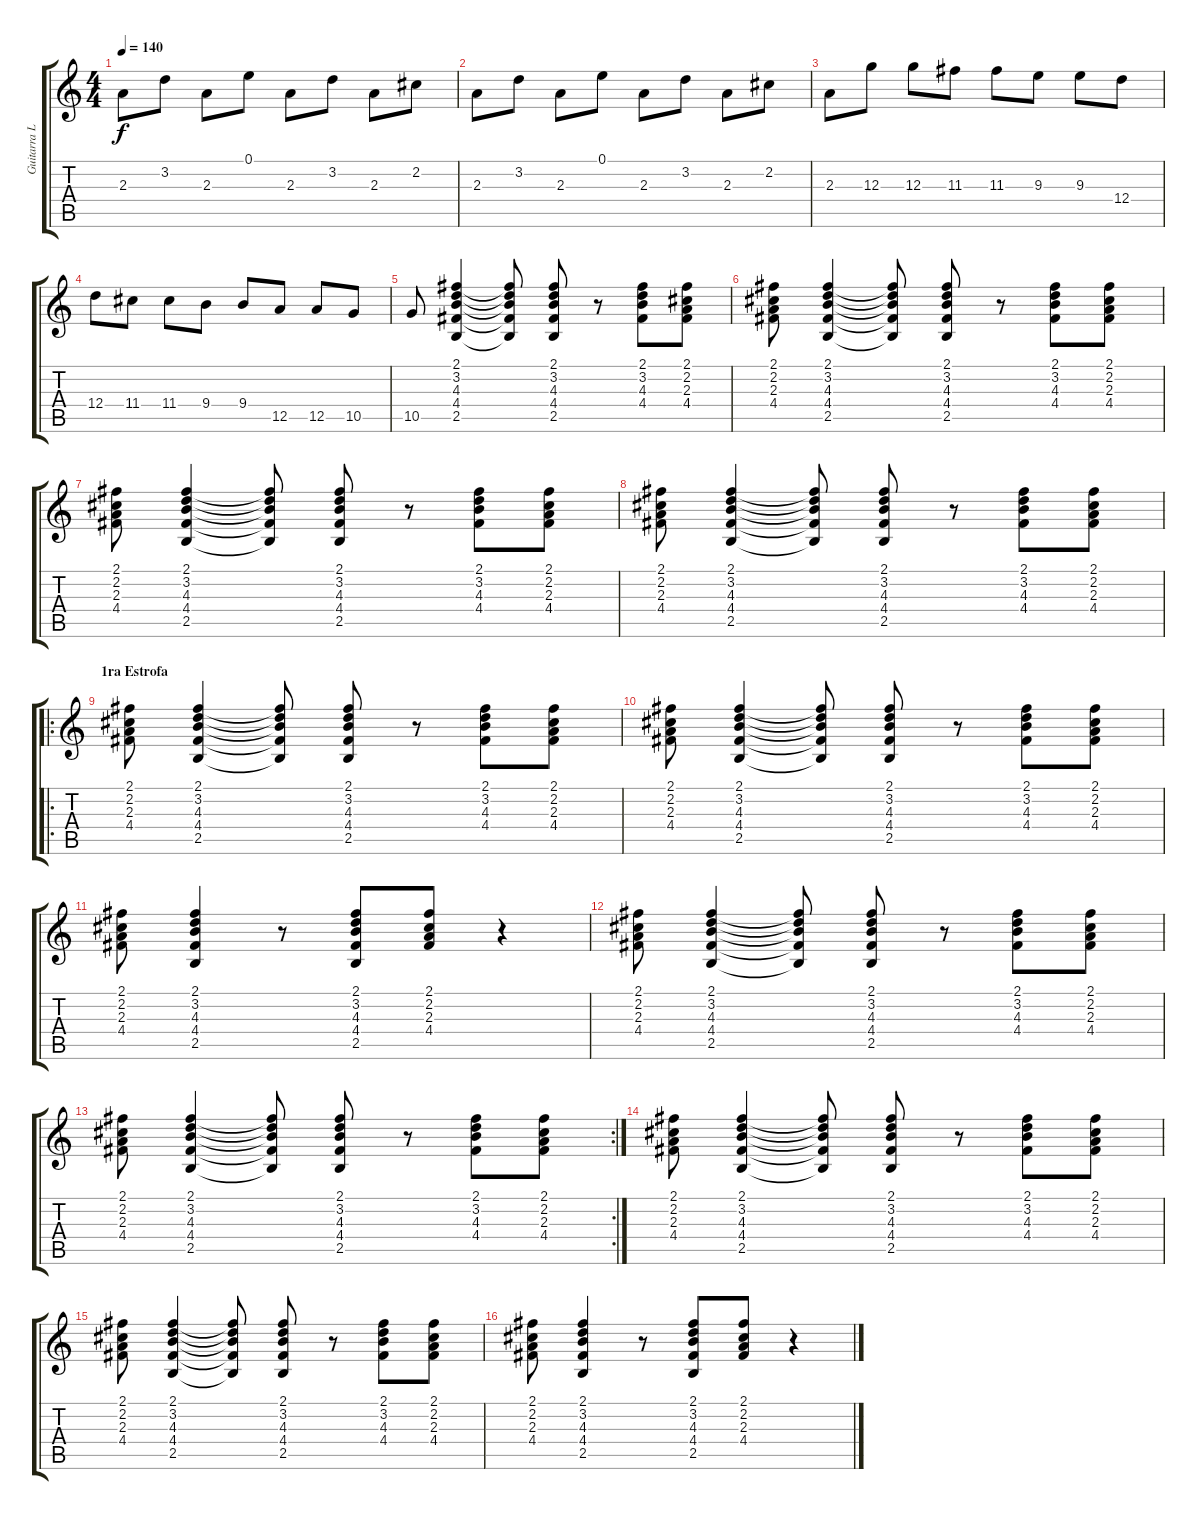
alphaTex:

\track ("Guitarra Limpia" "Guitarra L") {instrument electricguitarclean}
\staff {score tabs}
\tuning (E4 B3 G3 D3 A2 E2) {hide}
\ts (4 4)
\tempo 140
\clef g2
\ks c
2.3.8{dy f} 3.2.8 2.3.8 0.1.8 2.3.8 3.2.8 2.3.8 2.2.8 |
2.3.8 3.2.8 2.3.8 0.1.8 2.3.8 3.2.8 2.3.8 2.2.8 |
2.3.8 12.3.8 12.3.8 11.3.8 11.3.8 9.3.8 9.3.8 12.4.8 |
12.4.8 11.4.8 11.4.8 9.4.8 9.4.8 12.5.8 12.5.8 10.5.8 |
10.5.8 (2.1 3.2 4.3 4.4 2.5).4 (2.1{t} 3.2{t} 4.3{t} 4.4{t} 2.5{t}).8 (2.1 3.2 4.3 4.4 2.5).8 r.8 (2.1 3.2 4.3 4.4).8 (2.1 2.2 2.3 4.4).8 |
(2.1 2.2 2.3 4.4).8 (2.1 3.2 4.3 4.4 2.5).4 (2.1{t} 3.2{t} 4.3{t} 4.4{t} 2.5{t}).8 (2.1 3.2 4.3 4.4 2.5).8 r.8 (2.1 3.2 4.3 4.4).8 (2.1 2.2 2.3 4.4).8 |
(2.1 2.2 2.3 4.4).8 (2.1 3.2 4.3 4.4 2.5).4 (2.1{t} 3.2{t} 4.3{t} 4.4{t} 2.5{t}).8 (2.1 3.2 4.3 4.4 2.5).8 r.8 (2.1 3.2 4.3 4.4).8 (2.1 2.2 2.3 4.4).8 |
(2.1 2.2 2.3 4.4).8 (2.1 3.2 4.3 4.4 2.5).4 (2.1{t} 3.2{t} 4.3{t} 4.4{t} 2.5{t}).8 (2.1 3.2 4.3 4.4 2.5).8 r.8 (2.1 3.2 4.3 4.4).8 (2.1 2.2 2.3 4.4).8 |
\ro
\section ("" "1ra Estrofa")
(2.1 2.2 2.3 4.4).8 (2.1 3.2 4.3 4.4 2.5).4 (2.1{t} 3.2{t} 4.3{t} 4.4{t} 2.5{t}).8 (2.1 3.2 4.3 4.4 2.5).8 r.8 (2.1 3.2 4.3 4.4).8 (2.1 2.2 2.3 4.4).8 |
(2.1 2.2 2.3 4.4).8 (2.1 3.2 4.3 4.4 2.5).4 (2.1{t} 3.2{t} 4.3{t} 4.4{t} 2.5{t}).8 (2.1 3.2 4.3 4.4 2.5).8 r.8 (2.1 3.2 4.3 4.4).8 (2.1 2.2 2.3 4.4).8 |
(2.1 2.2 2.3 4.4).8 (2.1 3.2 4.3 4.4 2.5).4 r.8 (2.1 3.2 4.3 4.4 2.5).8 (2.1 2.2 2.3 4.4).8 r.4 |
(2.1 2.2 2.3 4.4).8 (2.1 3.2 4.3 4.4 2.5).4 (2.1{t} 3.2{t} 4.3{t} 4.4{t} 2.5{t}).8 (2.1 3.2 4.3 4.4 2.5).8 r.8 (2.1 3.2 4.3 4.4).8 (2.1 2.2 2.3 4.4).8 |
\rc 2
(2.1 2.2 2.3 4.4).8 (2.1 3.2 4.3 4.4 2.5).4 (2.1{t} 3.2{t} 4.3{t} 4.4{t} 2.5{t}).8 (2.1 3.2 4.3 4.4 2.5).8 r.8 (2.1 3.2 4.3 4.4).8 (2.1 2.2 2.3 4.4).8 |
(2.1 2.2 2.3 4.4).8 (2.1 3.2 4.3 4.4 2.5).4 (2.1{t} 3.2{t} 4.3{t} 4.4{t} 2.5{t}).8 (2.1 3.2 4.3 4.4 2.5).8 r.8 (2.1 3.2 4.3 4.4).8 (2.1 2.2 2.3 4.4).8 |
(2.1 2.2 2.3 4.4).8 (2.1 3.2 4.3 4.4 2.5).4 (2.1{t} 3.2{t} 4.3{t} 4.4{t} 2.5{t}).8 (2.1 3.2 4.3 4.4 2.5).8 r.8 (2.1 3.2 4.3 4.4).8 (2.1 2.2 2.3 4.4).8 |
(2.1 2.2 2.3 4.4).8 (2.1 3.2 4.3 4.4 2.5).4 r.8 (2.1 3.2 4.3 4.4 2.5).8 (2.1 2.2 2.3 4.4).8 r.4
